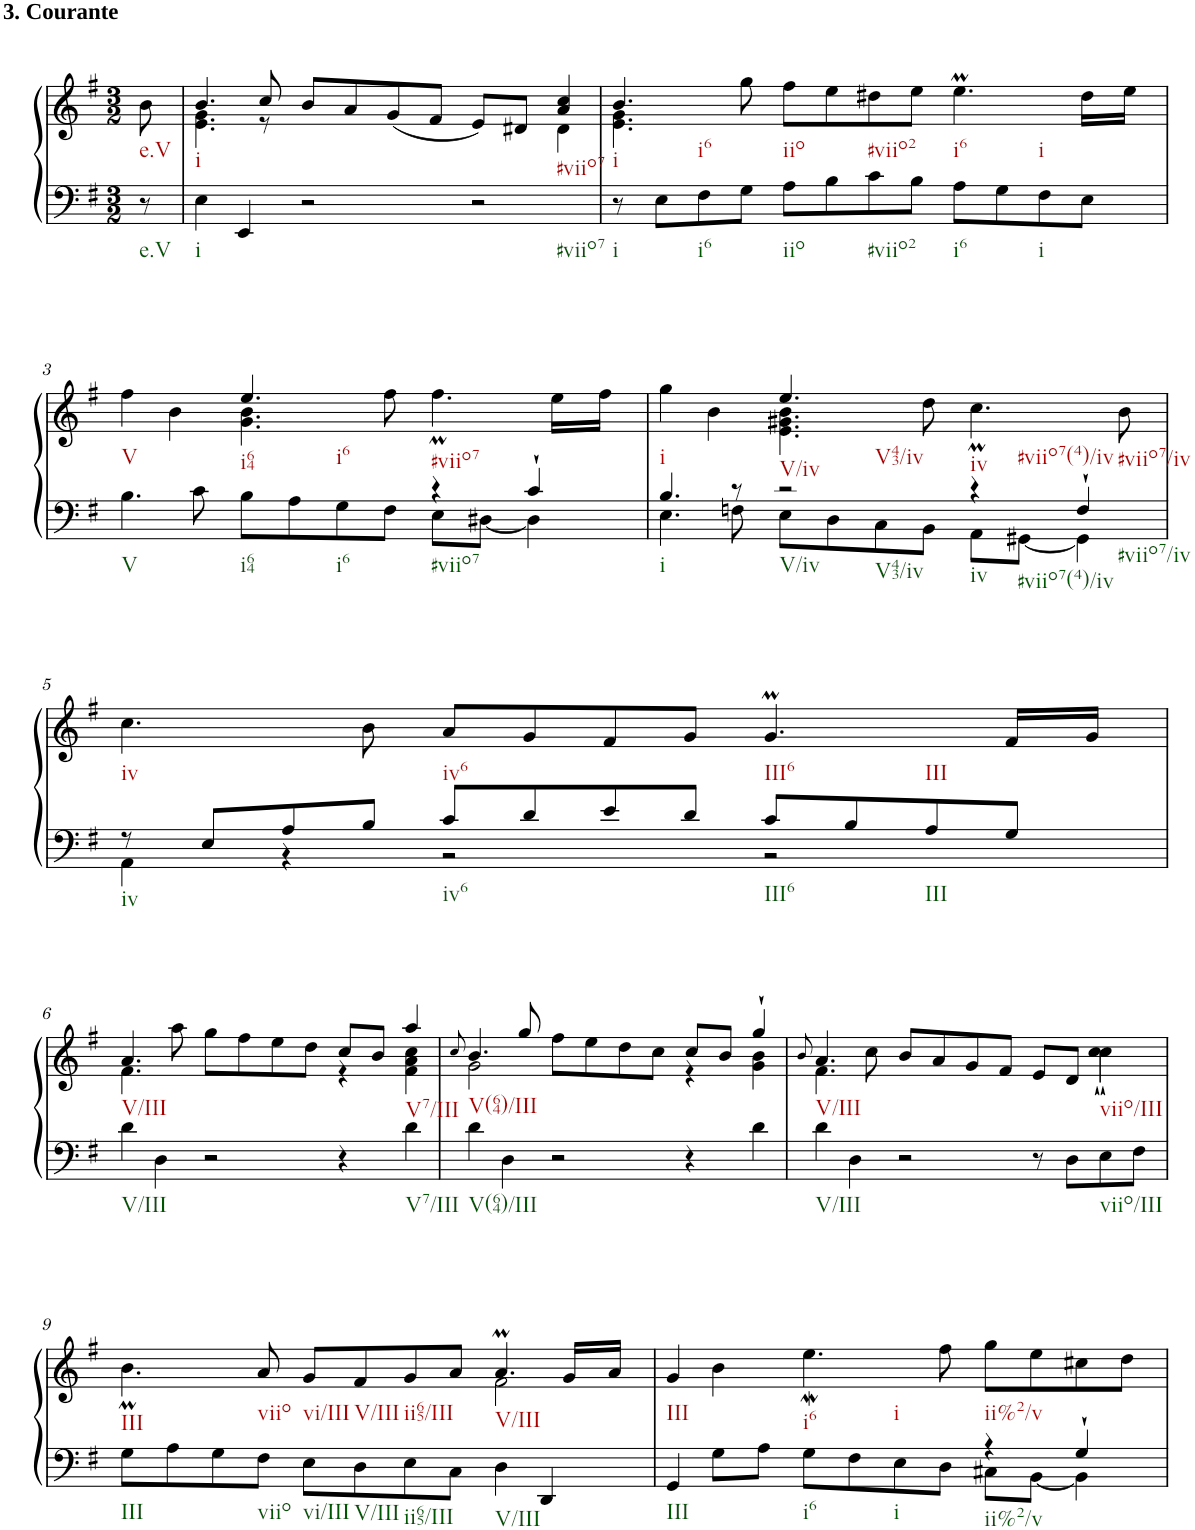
**kern	**kern
*part1	*part1
*staff2	*staff1
*I"unbenannt9	*
*clefF4	*clefG2
*k[f#]	*k[f#]
*M3/2	*M3/2
=	=
!	!LO:TX:a:B:t=3. Courante
8r	8b\
=1	=1
*	*^
4E\	4.b/	4.e\ 4.g\
4EE/	.	.
.	8cc/	8r
2r	8b/L	2.ryy
.	8a/	.
.	(8g/	.
.	8f#/J	.
2r	8e/L)	.
.	8d#X/J	.
.	4a/ 4cc/	4d#\
=2	=2	=2
8r	4.b/	4.e\ 4.g\
8E\L	.	.
8F#\	.	.
8G\J	8gg\	1ryy
8A\L	8ff#\L	.
8B\	8ee\	.
8c\	8dd#X\	.
8B\J	8ee\J	.
8A\L	4.eeM\	.
8G\	.	.
8F#\	.	.
8E\J	16dd#\LL	8ryy
.	16ee\JJ	.
!!LO:LB:g=z	!!
=3	=3	=3
*^	*	*
2ryy	4.B\	2ryy	4ff#\
.	.	.	4b\
.	8c\	.	.
2ryy	8B\L	4.ee/	4.g\ 4.b\
.	8A\	.	.
.	8G\	.	.
.	8F#\J	8ryy	8ff#\
4r	8E\L	2ryy	4.ff#m\
.	[8D#X\J	.	.
4c`/	4D#\]	.	.
.	.	.	16ee\LL
.	.	.	16ff#\JJ
=4	=4	=4	=4
4.B/	4.E\	2ryy	4gg\
.	.	.	4b\
8r	8Fn\	.	.
2r	8E\L	4.ee/	4.e\ 4.g#X\ 4.b\
.	8D\	.	.
.	8C\	.	.
.	8BB\J	8ryy	8dd\
4r	8AA\L	2ryy	4.ccM\
.	[8GG#X\J	.	.
4F`/	4GG#\]	.	.
.	.	.	8b\
!!LO:LB:g=z	!!
=5	=5	=5	=5
8r	4AA\	2ryy	4.cc\
8E/L	.	.	.
8A/	4r	.	.
8B/J	.	.	8b\
8c/L	2r	8a/L	1ryy
8d/	.	8g/	.
8e/	.	8f#/	.
8d/J	.	8g/J	.
8c/L	2r	4.gM/	.
8B/	.	.	.
8A/	.	.	.
8G/J	.	16f#/LL	.
.	.	16g/JJ	.
*v	*v	*	*
!!LO:LB:g=z	!!
=6	=6	=6
4d\	4.a/	4.f#\
4D\	.	.
.	8ryy	8aa\
2r	2ryy	8gg\L
.	.	8ff#\
.	.	8ee\
.	.	8dd\J
4r	8cc/L	4r
.	8b/J	.
4d\	4aa/	4f#\ 4a\ 4cc\
=7	=7	=7
.	8qcc/	.
4d\	4.b/	2g\
4D\	.	.
.	8gg/	.
2r	2ryy	8ff#\L
.	.	8ee\
.	.	8dd\
.	.	8cc\J
4r	8cc/L	4r
.	8b/J	.
4d\	4gg`/	4g\ 4b\
=8	=8	=8
.	8qb/	.
4d\	4.a/	4.f#\
4D\	.	.
.	8ryy	8cc\
2r	8b/L	2.ryy
.	8a/	.
.	8g/	.
.	8f#/J	.
8r	8e/L	.
8D\L	8d/J	.
8E\	4cc`\	4cc`\
8F#\J	.	.
!!LO:LB:g=z	!!
=9	=9	=9
*^	*	*
1.ryy	8G\L	4.ryy	4.bm\
.	8A\	.	.
.	8G\	.	.
.	8F#\J	8a/	8ryy
*	*	*v	*v
.	8E\L	8g/L
.	8D\	8f#/
.	8E\	8g/
.	8C\J	8a/J
*	*	*^
.	4D\	4.aM/	2f#\
.	4DD/	.	.
.	.	16g/LL	.
.	.	16a/JJ	.
=10	=10	=10	=10
2ryy	4GG/	4g/	4ryy
.	8G\L	4ryy	4b\
.	8A\J	.	.
2ryy	8G\L	2ryy	4.eeW\
.	8F#\	.	.
.	8E\	.	.
.	8D\J	.	8ff#\
4r	8C#X\L	2ryy	8gg\L
.	[8BB\J	.	8ee\
4G`/	4BB\]	.	8cc#X\
.	.	.	8dd\J
*v	*v	*	*
*	*v	*v
=	=
*-	*-
